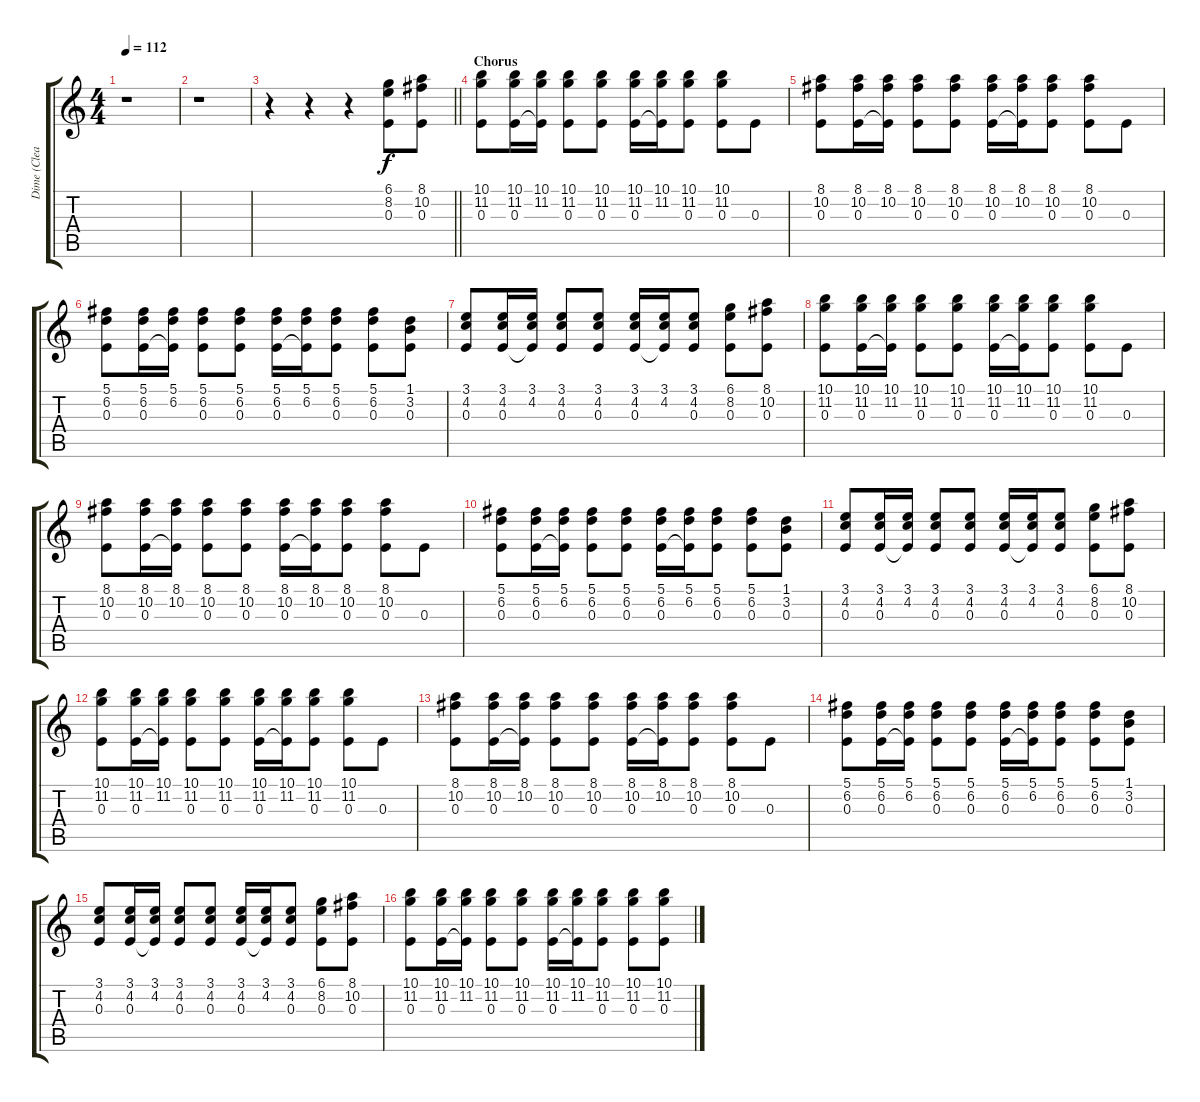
\track ("Dime (Clean)" "Dime (Clea") {instrument acousticguitarsteel}
\staff {score tabs}
\tuning (Db4 Ab3 E3 B2 Gb2 Db2) {hide}
\ts (4 4)
\tempo 112
\clef g2
\ks c
r.1{dy f} |
r.1 |
\barLineRight lightlight
r.4 r.4 r.4 (6.1 8.2 0.3).8 (8.1 10.2 0.3).8 |
\section ("" "Chorus")
(10.1 11.2 0.3).8 (10.1 11.2 0.3).16 (10.1 11.2 0.3{t}).16 (10.1 11.2 0.3).8 (10.1 11.2 0.3).8 (10.1 11.2 0.3).16 (10.1 11.2 0.3{t}).16 (10.1 11.2 0.3).8 (10.1 11.2 0.3).8 0.3.8 |
(8.1 10.2 0.3).8 (8.1 10.2 0.3).16 (8.1 10.2 0.3{t}).16 (8.1 10.2 0.3).8 (8.1 10.2 0.3).8 (8.1 10.2 0.3).16 (8.1 10.2 0.3{t}).16 (8.1 10.2 0.3).8 (8.1 10.2 0.3).8 0.3.8 |
(5.1 6.2 0.3).8 (5.1 6.2 0.3).16 (5.1 6.2 0.3{t}).16 (5.1 6.2 0.3).8 (5.1 6.2 0.3).8 (5.1 6.2 0.3).16 (5.1 6.2 0.3{t}).16 (5.1 6.2 0.3).8 (5.1 6.2 0.3).8 (1.1 3.2 0.3).8 |
(3.1 4.2 0.3).8 (3.1 4.2 0.3).16 (3.1 4.2 0.3{t}).16 (3.1 4.2 0.3).8 (3.1 4.2 0.3).8 (3.1 4.2 0.3).16 (3.1 4.2 0.3{t}).16 (3.1 4.2 0.3).8 (6.1 8.2 0.3).8 (8.1 10.2 0.3).8 |
(10.1 11.2 0.3).8 (10.1 11.2 0.3).16 (10.1 11.2 0.3{t}).16 (10.1 11.2 0.3).8 (10.1 11.2 0.3).8 (10.1 11.2 0.3).16 (10.1 11.2 0.3{t}).16 (10.1 11.2 0.3).8 (10.1 11.2 0.3).8 0.3.8 |
(8.1 10.2 0.3).8 (8.1 10.2 0.3).16 (8.1 10.2 0.3{t}).16 (8.1 10.2 0.3).8 (8.1 10.2 0.3).8 (8.1 10.2 0.3).16 (8.1 10.2 0.3{t}).16 (8.1 10.2 0.3).8 (8.1 10.2 0.3).8 0.3.8 |
(5.1 6.2 0.3).8 (5.1 6.2 0.3).16 (5.1 6.2 0.3{t}).16 (5.1 6.2 0.3).8 (5.1 6.2 0.3).8 (5.1 6.2 0.3).16 (5.1 6.2 0.3{t}).16 (5.1 6.2 0.3).8 (5.1 6.2 0.3).8 (1.1 3.2 0.3).8 |
(3.1 4.2 0.3).8 (3.1 4.2 0.3).16 (3.1 4.2 0.3{t}).16 (3.1 4.2 0.3).8 (3.1 4.2 0.3).8 (3.1 4.2 0.3).16 (3.1 4.2 0.3{t}).16 (3.1 4.2 0.3).8 (6.1 8.2 0.3).8 (8.1 10.2 0.3).8 |
(10.1 11.2 0.3).8 (10.1 11.2 0.3).16 (10.1 11.2 0.3{t}).16 (10.1 11.2 0.3).8 (10.1 11.2 0.3).8 (10.1 11.2 0.3).16 (10.1 11.2 0.3{t}).16 (10.1 11.2 0.3).8 (10.1 11.2 0.3).8 0.3.8 |
(8.1 10.2 0.3).8 (8.1 10.2 0.3).16 (8.1 10.2 0.3{t}).16 (8.1 10.2 0.3).8 (8.1 10.2 0.3).8 (8.1 10.2 0.3).16 (8.1 10.2 0.3{t}).16 (8.1 10.2 0.3).8 (8.1 10.2 0.3).8 0.3.8 |
(5.1 6.2 0.3).8 (5.1 6.2 0.3).16 (5.1 6.2 0.3{t}).16 (5.1 6.2 0.3).8 (5.1 6.2 0.3).8 (5.1 6.2 0.3).16 (5.1 6.2 0.3{t}).16 (5.1 6.2 0.3).8 (5.1 6.2 0.3).8 (1.1 3.2 0.3).8 |
(3.1 4.2 0.3).8 (3.1 4.2 0.3).16 (3.1 4.2 0.3{t}).16 (3.1 4.2 0.3).8 (3.1 4.2 0.3).8 (3.1 4.2 0.3).16 (3.1 4.2 0.3{t}).16 (3.1 4.2 0.3).8 (6.1 8.2 0.3).8 (8.1 10.2 0.3).8 |
(10.1 11.2 0.3).8 (10.1 11.2 0.3).16 (10.1 11.2 0.3{t}).16 (10.1 11.2 0.3).8 (10.1 11.2 0.3).8 (10.1 11.2 0.3).16 (10.1 11.2 0.3{t}).16 (10.1 11.2 0.3).8 (10.1 11.2 0.3).8 (10.1 11.2 0.3).8
